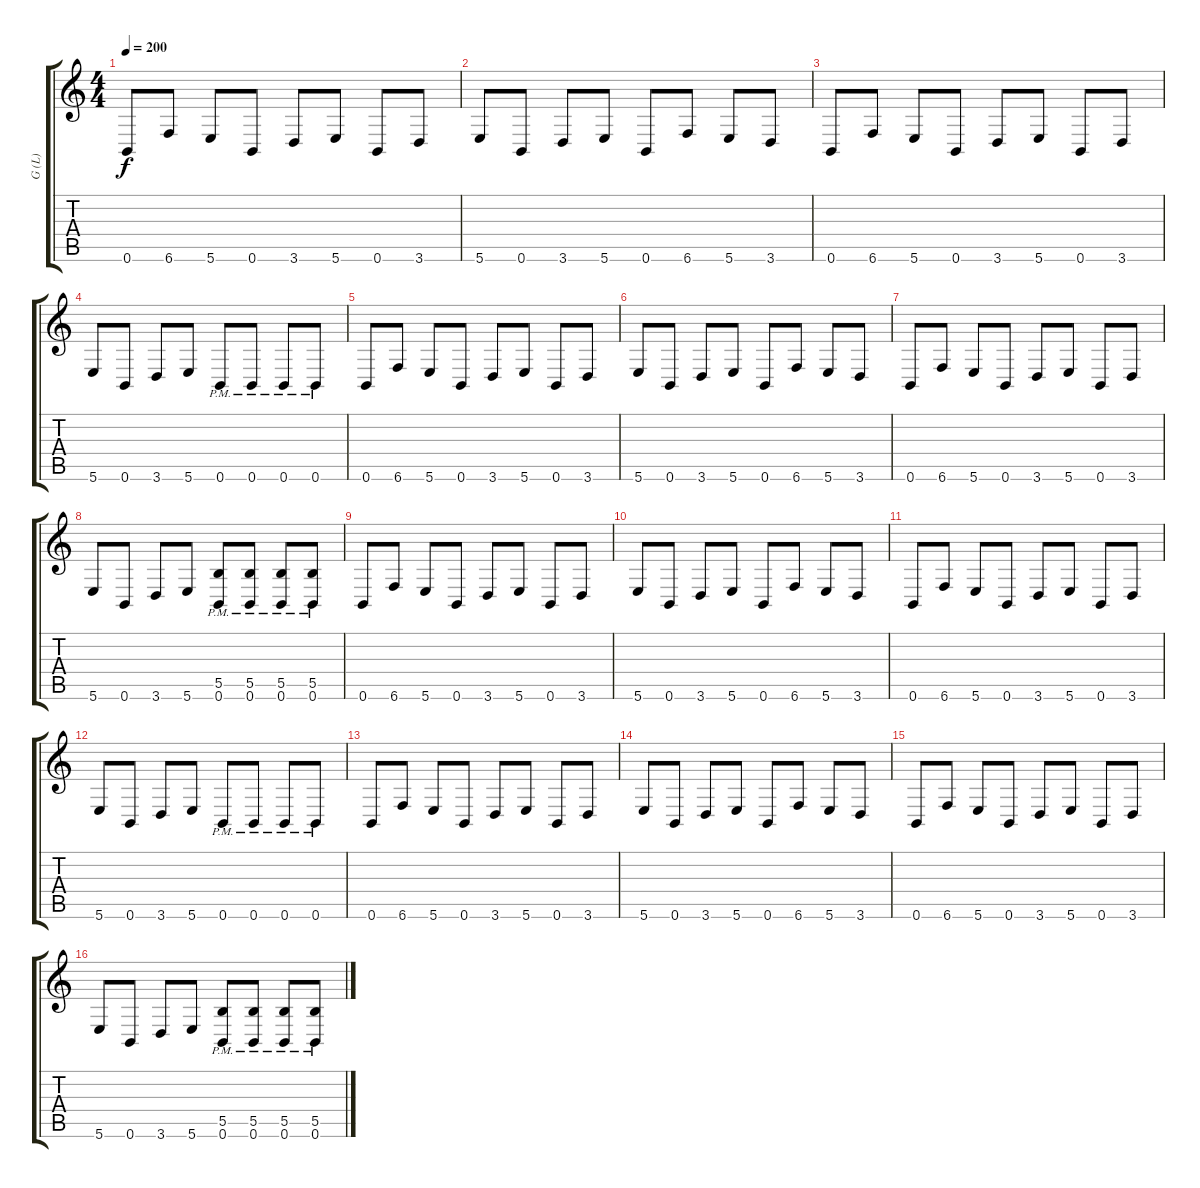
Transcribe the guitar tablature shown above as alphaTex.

\track ("G (L)" "G (L)") {instrument distortionguitar}
\staff {score tabs}
\tuning (Db4 Ab3 E3 B2 Gb2 B1) {hide}
\ts (4 4)
\tempo 200
\clef g2
\ks c
0.6.8{dy f} 6.6.8 5.6.8 0.6.8 3.6.8 5.6.8 0.6.8 3.6.8 |
5.6.8 0.6.8 3.6.8 5.6.8 0.6.8 6.6.8 5.6.8 3.6.8 |
0.6.8 6.6.8 5.6.8 0.6.8 3.6.8 5.6.8 0.6.8 3.6.8 |
5.6.8 0.6.8 3.6.8 5.6.8 0.6{pm}.8 0.6{pm}.8 0.6{pm}.8 0.6{pm}.8 |
0.6.8 6.6.8 5.6.8 0.6.8 3.6.8 5.6.8 0.6.8 3.6.8 |
5.6.8 0.6.8 3.6.8 5.6.8 0.6.8 6.6.8 5.6.8 3.6.8 |
0.6.8 6.6.8 5.6.8 0.6.8 3.6.8 5.6.8 0.6.8 3.6.8 |
5.6.8 0.6.8 3.6.8 5.6.8 (5.5{pm} 0.6{pm}).8 (5.5{pm} 0.6{pm}).8 (5.5{pm} 0.6{pm}).8 (5.5{pm} 0.6{pm}).8 |
0.6.8 6.6.8 5.6.8 0.6.8 3.6.8 5.6.8 0.6.8 3.6.8 |
5.6.8 0.6.8 3.6.8 5.6.8 0.6.8 6.6.8 5.6.8 3.6.8 |
0.6.8 6.6.8 5.6.8 0.6.8 3.6.8 5.6.8 0.6.8 3.6.8 |
5.6.8 0.6.8 3.6.8 5.6.8 0.6{pm}.8 0.6{pm}.8 0.6{pm}.8 0.6{pm}.8 |
0.6.8 6.6.8 5.6.8 0.6.8 3.6.8 5.6.8 0.6.8 3.6.8 |
5.6.8 0.6.8 3.6.8 5.6.8 0.6.8 6.6.8 5.6.8 3.6.8 |
0.6.8 6.6.8 5.6.8 0.6.8 3.6.8 5.6.8 0.6.8 3.6.8 |
5.6.8 0.6.8 3.6.8 5.6.8 (5.5{pm} 0.6{pm}).8 (5.5{pm} 0.6{pm}).8 (5.5{pm} 0.6{pm}).8 (5.5{pm} 0.6{pm}).8
